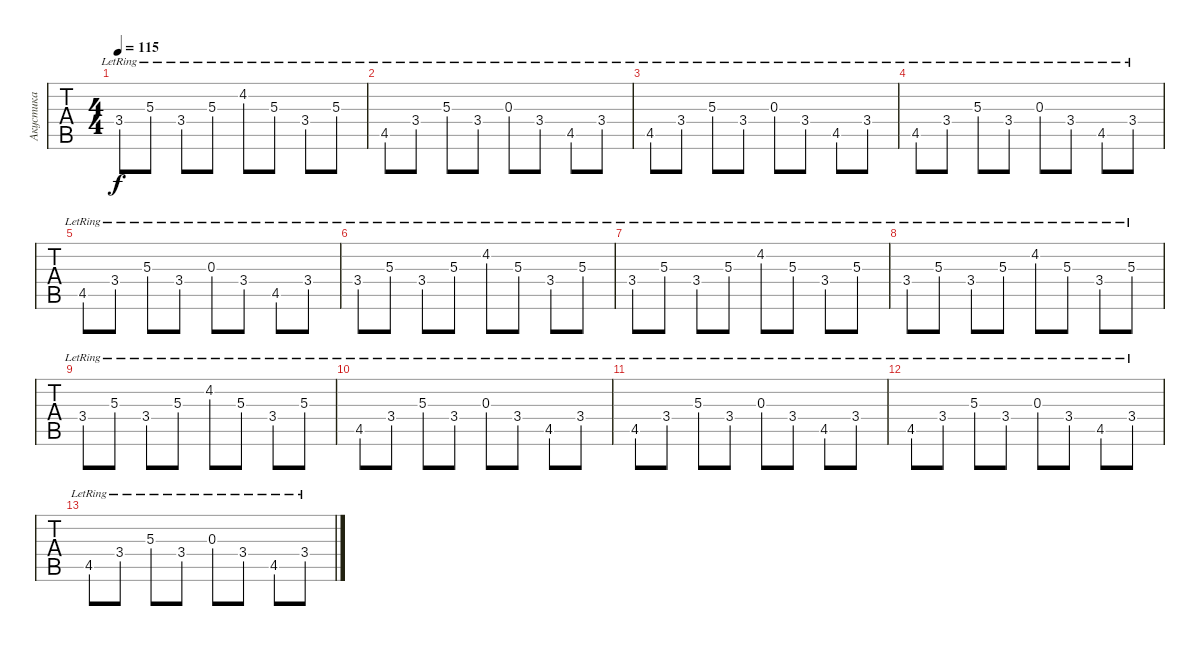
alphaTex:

\track ("Акустика " "Акустика ") {instrument acousticguitarsteel}
\staff {tabs}
\tuning (Eb4 Bb3 Gb3 Db3 Ab2 Db2) {hide}
\ts (4 4)
\tempo 115
\clef g2
\ks c
3.4{lr}.8{dy f} 5.3{lr}.8 3.4{lr}.8 5.3{lr}.8 4.2{lr}.8 5.3{lr}.8 3.4{lr}.8 5.3{lr}.8 |
4.5{lr}.8 3.4{lr}.8 5.3{lr}.8 3.4{lr}.8 0.3{lr}.8 3.4{lr}.8 4.5{lr}.8 3.4{lr}.8 |
4.5{lr}.8 3.4{lr}.8 5.3{lr}.8 3.4{lr}.8 0.3{lr}.8 3.4{lr}.8 4.5{lr}.8 3.4{lr}.8 |
4.5{lr}.8 3.4{lr}.8 5.3{lr}.8 3.4{lr}.8 0.3{lr}.8 3.4{lr}.8 4.5{lr}.8 3.4{lr}.8 |
4.5{lr}.8 3.4{lr}.8 5.3{lr}.8 3.4{lr}.8 0.3{lr}.8 3.4{lr}.8 4.5{lr}.8 3.4{lr}.8 |
3.4{lr}.8 5.3{lr}.8 3.4{lr}.8 5.3{lr}.8 4.2{lr}.8 5.3{lr}.8 3.4{lr}.8 5.3{lr}.8 |
3.4{lr}.8{instrument acousticguitarsteel} 5.3{lr}.8 3.4{lr}.8 5.3{lr}.8 4.2{lr}.8 5.3{lr}.8 3.4{lr}.8 5.3{lr}.8 |
3.4{lr}.8 5.3{lr}.8 3.4{lr}.8 5.3{lr}.8 4.2{lr}.8 5.3{lr}.8 3.4{lr}.8 5.3{lr}.8 |
3.4{lr}.8 5.3{lr}.8 3.4{lr}.8 5.3{lr}.8 4.2{lr}.8 5.3{lr}.8 3.4{lr}.8 5.3{lr}.8 |
4.5{lr}.8 3.4{lr}.8 5.3{lr}.8 3.4{lr}.8 0.3{lr}.8 3.4{lr}.8 4.5{lr}.8 3.4{lr}.8 |
4.5{lr}.8 3.4{lr}.8 5.3{lr}.8 3.4{lr}.8 0.3{lr}.8 3.4{lr}.8 4.5{lr}.8 3.4{lr}.8 |
4.5{lr}.8 3.4{lr}.8 5.3{lr}.8 3.4{lr}.8 0.3{lr}.8 3.4{lr}.8 4.5{lr}.8 3.4{lr}.8 |
4.5{lr}.8 3.4{lr}.8 5.3{lr}.8 3.4{lr}.8 0.3{lr}.8 3.4{lr}.8 4.5{lr}.8 3.4{lr}.8
